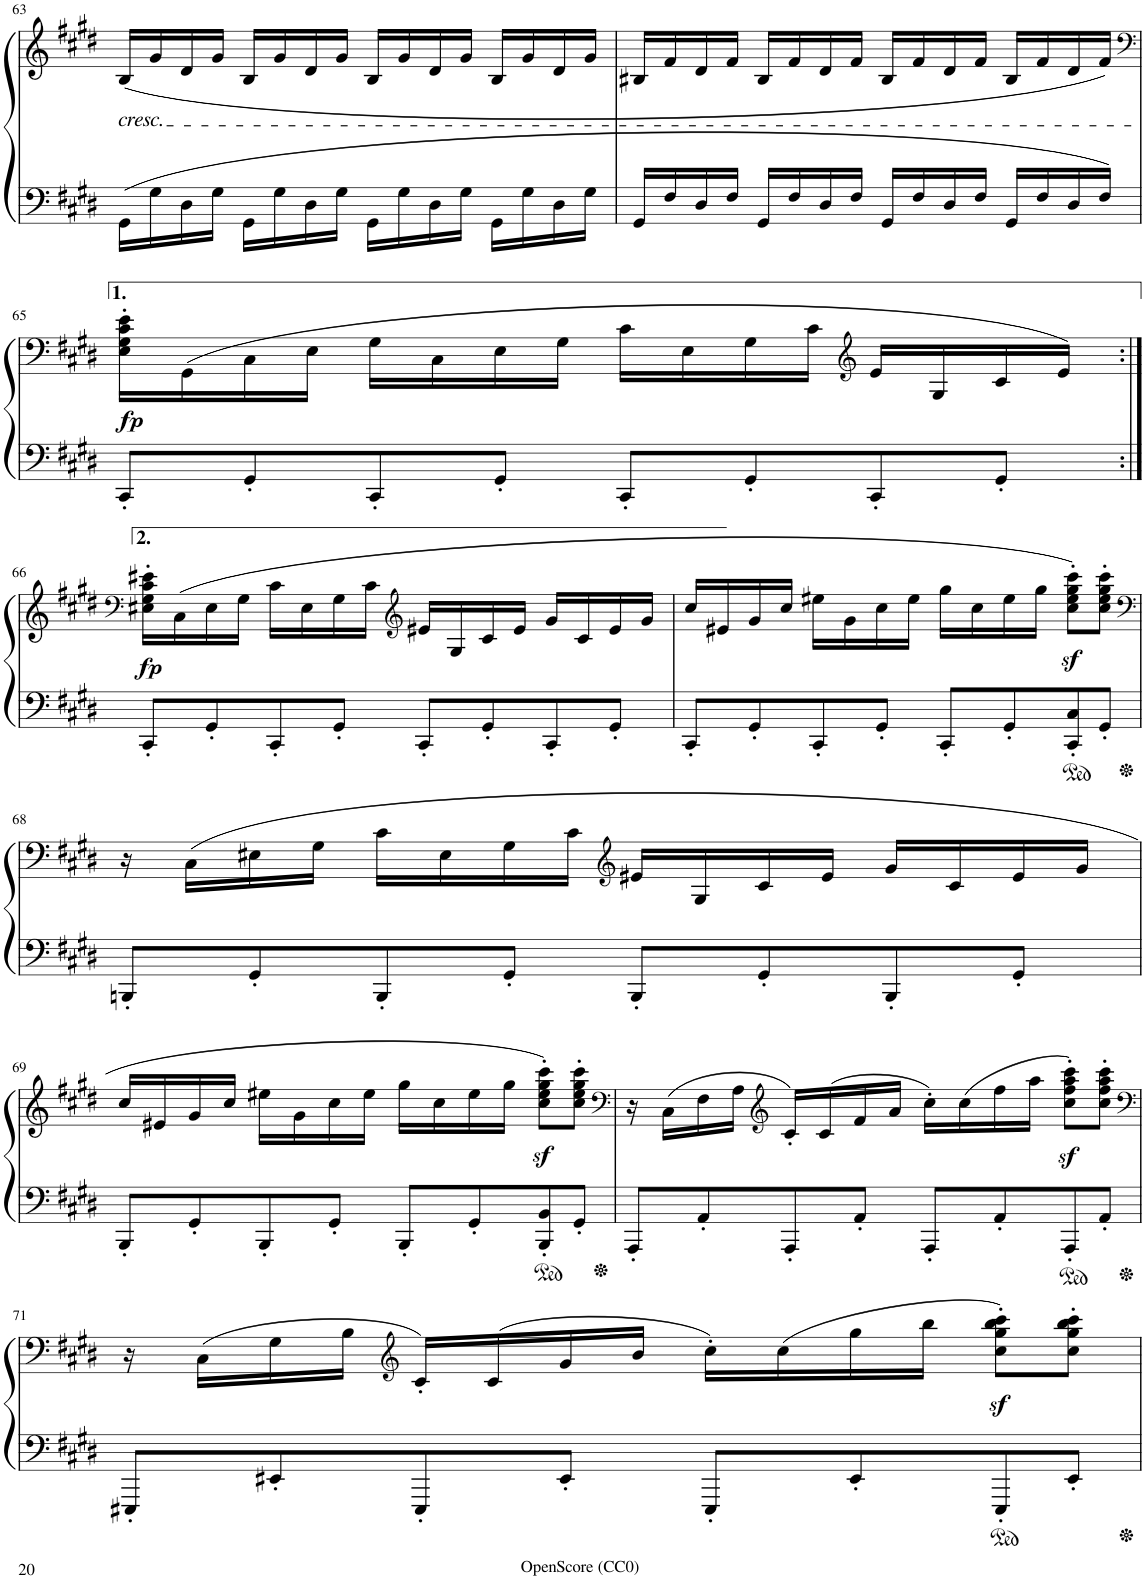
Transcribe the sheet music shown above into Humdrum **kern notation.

**kern	**kern	**dynam
*part1	*part1	*part1
*staff2	*staff1	*staff1/2
*I"Piano	*	*
*I'Pno.	*	*
!!LO:PB:g=z
*clefF4	*clefG2	*
*k[f#c#g#d#]	*k[f#c#g#d#]	*
*M4/4	*M4/4	*
*met(c)	*met(c)	*
=63	=63	=63
!	!LO:TX:b:i:t=cresc.	!
16GG#\LL	(16B/LL	.
16G#\	16g#/	.
16D#\	16d#/	.
16G#\JJ	16g#/JJ	.
16GG#\LL	16B/LL	.
16G#\	16g#/	.
16D#\	16d#/	.
16G#\JJ	16g#/JJ	.
16GG#\LL	16B/LL	.
16G#\	16g#/	.
16D#\	16d#/	.
16G#\JJ	16g#/JJ	.
16GG#\LL	16B/LL	.
16G#\	16g#/	.
16D#\	16d#/	.
16G#\JJ	16g#/JJ	.
=64	=64	=64
16GG#/LL	16B#X/LL	.
16F#/	16f#/	.
16D#/	16d#/	.
16F#/JJ	16f#/JJ	.
16GG#/LL	16B#/LL	.
16F#/	16f#/	.
16D#/	16d#/	.
16F#/JJ	16f#/JJ	.
16GG#/LL	16B#/LL	.
16F#/	16f#/	.
16D#/	16d#/	.
16F#/JJ	16f#/JJ	.
16GG#/LL	16B#/LL	.
16F#/	16f#/	.
16D#/	16d#/	.
16F#/JJ	16f#/JJ)	.
!!LO:LB:g=z
=65	=65	=65
*	*clefF4	*
!	!	!LO:DY:b
8CC#'/L	16E\' 16G#\' 16c#\' 16e\'LL	fp
.	(16GG#\	.
8GG#'/	16C#\	.
.	16E\JJ	.
8CC#'/	16G#\LL	.
.	16C#\	.
8GG#'/J	16E\	.
.	16G#\JJ	.
8CC#'/L	16c#\LL	.
.	16E\	.
8GG#'/	16G#\	.
.	16c#\JJ	.
*	*clefG2	*
8CC#'/	16e/LL	.
.	16G#/	.
8GG#'/J	16c#/	.
.	16e/JJ)	.
!!LO:LB:g=z
=66:|!	=66:|!	=66:|!
*	*clefF4	*
!	!	!LO:DY:b
8CC#'/L	16E#X\' 16G#\' 16c#\' 16e#X\'LL	fp
.	(16C#\	.
8GG#'/	16E#\	.
.	16G#\JJ	.
8CC#'/	16c#\LL	.
.	16E#\	.
8GG#'/J	16G#\	.
.	16c#\JJ	.
*	*clefG2	*
8CC#'/L	16e#X/LL	.
.	16G#/	.
8GG#'/	16c#/	.
.	16e#/JJ	.
8CC#'/	16g#/LL	.
.	16c#/	.
8GG#'/J	16e#/	.
.	16g#/JJ	.
=67	=67	=67
8CC#'/L	16cc#/LL	.
.	16e#X/	.
8GG#'/	16g#/	.
.	16cc#/JJ	.
8CC#'/	16ee#X\LL	.
.	16g#\	.
8GG#'/J	16cc#\	.
.	16ee#\JJ	.
8CC#'/L	16gg#\LL	.
.	16cc#\	.
8GG#'/	16ee#\	.
.	16gg#\JJ	.
8CC#/' 8C#/'	8cc#\z<' 8ee#\z<' 8gg#\z<' 8ccc#\z<'L)	.
8GG#'/J	8cc#\' 8ee#\' 8gg#\' 8ccc#\'J	.
!!LO:LB:g=z
=68	=68	=68
*	*clefF4	*
8BBBn'/L	16r	.
.	(16C#\LL	.
8GG#'/	16E#X\	.
.	16G#\JJ	.
8BBB'/	16c#\LL	.
.	16E#\	.
8GG#'/J	16G#\	.
.	16c#\JJ	.
*	*clefG2	*
8BBB'/L	16e#X/LL	.
.	16G#/	.
8GG#'/	16c#/	.
.	16e#/JJ	.
8BBB'/	16g#/LL	.
.	16c#/	.
8GG#'/J	16e#/	.
.	16g#/JJ	.
!!LO:LB:g=z
=69	=69	=69
8BBB'/L	16cc#/LL	.
.	16e#X/	.
8GG#'/	16g#/	.
.	16cc#/JJ	.
8BBB'/	16ee#X\LL	.
.	16g#\	.
8GG#'/J	16cc#\	.
.	16ee#\JJ	.
8BBB'/L	16gg#\LL	.
.	16cc#\	.
8GG#'/	16ee#\	.
.	16gg#\JJ	.
8BBB/' 8BB/'	8cc#\z<' 8ee#\z<' 8gg#\z<' 8ccc#\z<'L)	.
8GG#'/J	8cc#\' 8ee#\' 8gg#\' 8ccc#\'J	.
=70	=70	=70
*	*clefF4	*
8AAA'/L	16r	.
.	(16C#\LL	.
8AA'/	16F#\	.
.	16A\JJ	.
*	*clefG2	*
8AAA'/	16c#'/LL)	.
.	(16c#/	.
8AA'/J	16f#/	.
.	16a/JJ	.
8AAA'/L	16cc#'\LL)	.
.	(16cc#\	.
8AA'/	16ff#\	.
.	16aa\JJ	.
8AAA'/	8cc#\z<' 8ff#\z<' 8aa\z<' 8ccc#\z<'L)	.
8AA'/J	8cc#\' 8ff#\' 8aa\' 8ccc#\'J	.
!!LO:LB:g=z
=71	=71	=71
*	*clefF4	*
8EEE#X'/L	16r	.
.	(16C#\LL	.
8EE#X'/	16G#\	.
.	16B\JJ	.
*	*clefG2	*
8EEE#'/	16c#'/LL)	.
.	(16c#/	.
8EE#'/J	16g#/	.
.	16b/JJ	.
8EEE#'/L	16cc#'\LL)	.
.	(16cc#\	.
8EE#'/	16gg#\	.
.	16bb\JJ	.
8EEE#'/	8cc#\z<' 8gg#\z<' 8bb\z<' 8ccc#\z<'L)	.
8EE#'/J	8cc#\' 8gg#\' 8bb\' 8ccc#\'J	.
=	=	=
*-	*-	*-
